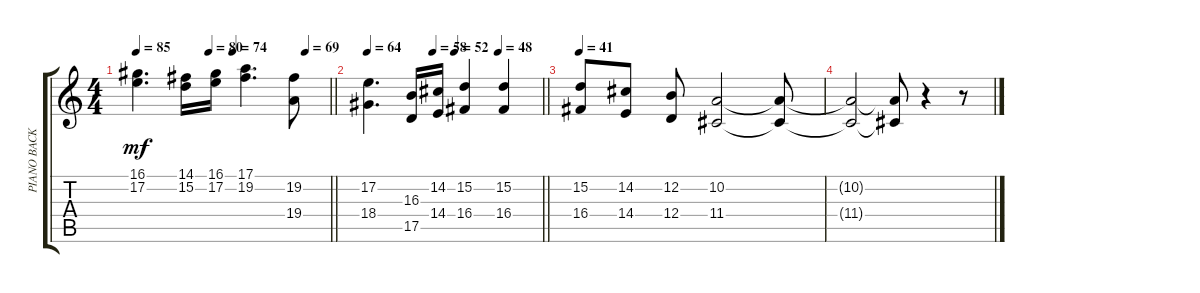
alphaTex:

\track ("PIANO BACKING" "PIANO BACK") {instrument electricgrandpiano}
\staff {score tabs}
\tuning (E4 B3 G3 D3 A2 E2) {hide}
\ts (4 4)
\tempo 85
\tempo (80 0.375)
\tempo (74 0.5)
\tempo (69 0.875)
\clef g2
\barLineRight lightlight
\ks c
(16.1 17.2).4{d dy mf} (14.1 15.2).16 (16.1 17.2).16 (17.1 19.2).4{d} (19.2 19.4).8 |
\tempo 64
\tempo (58 0.375)
\tempo (52 0.5)
\tempo (48 0.75)
\barLineRight lightlight
(17.2 18.4).4{d} (16.3 17.5).16 (14.2 14.4).16 (15.2 16.4).4 (15.2 16.4).4 |
\tempo 41
(15.2 16.4).8 (14.2 14.4).8 (12.2 12.4).8 (10.2 11.4).2 (10.2{t} 11.4{t}).8 |
(10.2{t} 11.4{t}).2 (10.2{t} 11.4{t}).8 r.4 r.8
